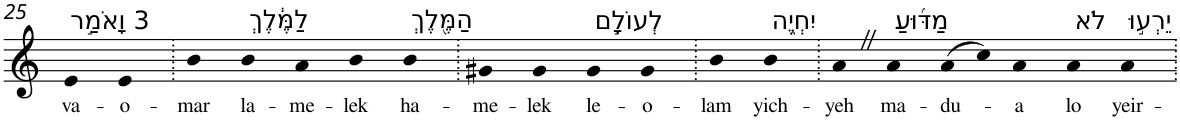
**kern	**text
*part1	*part1
*staff1	*staff1
*I"Piano	*
*I'Pno	*
!!LO:PB:g=z
*clefG2	*
*k[]	*
=25	=25
!LO:TX:a:t=3 וָאֹמַ֣ר	!
!	!LO:LY:b
4e	va-
!	!LO:LY:b
4e	-o-
=26.	=26.
!	!LO:LY:b
4b	-mar
!LO:TX:a:t=לַמֶּ֔לֶךְ	!
!	!LO:LY:b
4b	la-
!	!LO:LY:b
4a	-me-
!	!LO:LY:b
4b	-lek
!LO:TX:a:t=הַמֶּ֖לֶךְ	!
!	!LO:LY:b
4b	ha-
=27.	=27.
!	!LO:LY:b
4g#X	-me-
!	!LO:LY:b
4g#	-lek
!LO:TX:a:t=לְעוֹלָ֣ם	!
!	!LO:LY:b
4g#	le-
!	!LO:LY:b
4g#	-o-
=28.	=28.
!	!LO:LY:b
4b	-lam
!LO:TX:a:t=יִחְיֶ֑ה	!
!	!LO:LY:b
4b	yich-
=29.	=29.
!	!LO:LY:b
4aZ	-yeh
!LO:TX:a:t=מַדּ֜וּעַ	!
!	!LO:LY:b
4a	ma-
!	!LO:LY:b
(>8a	-du-
8cc)	.
!	!LO:LY:b
4a	-a
!LO:TX:a:t=לֹא	!
!	!LO:LY:b
4a	lo
!LO:TX:a:t=יֵרְע֣וּ	!
!	!LO:LY:b
4a	yeir-
=.	=.
*-	*-
